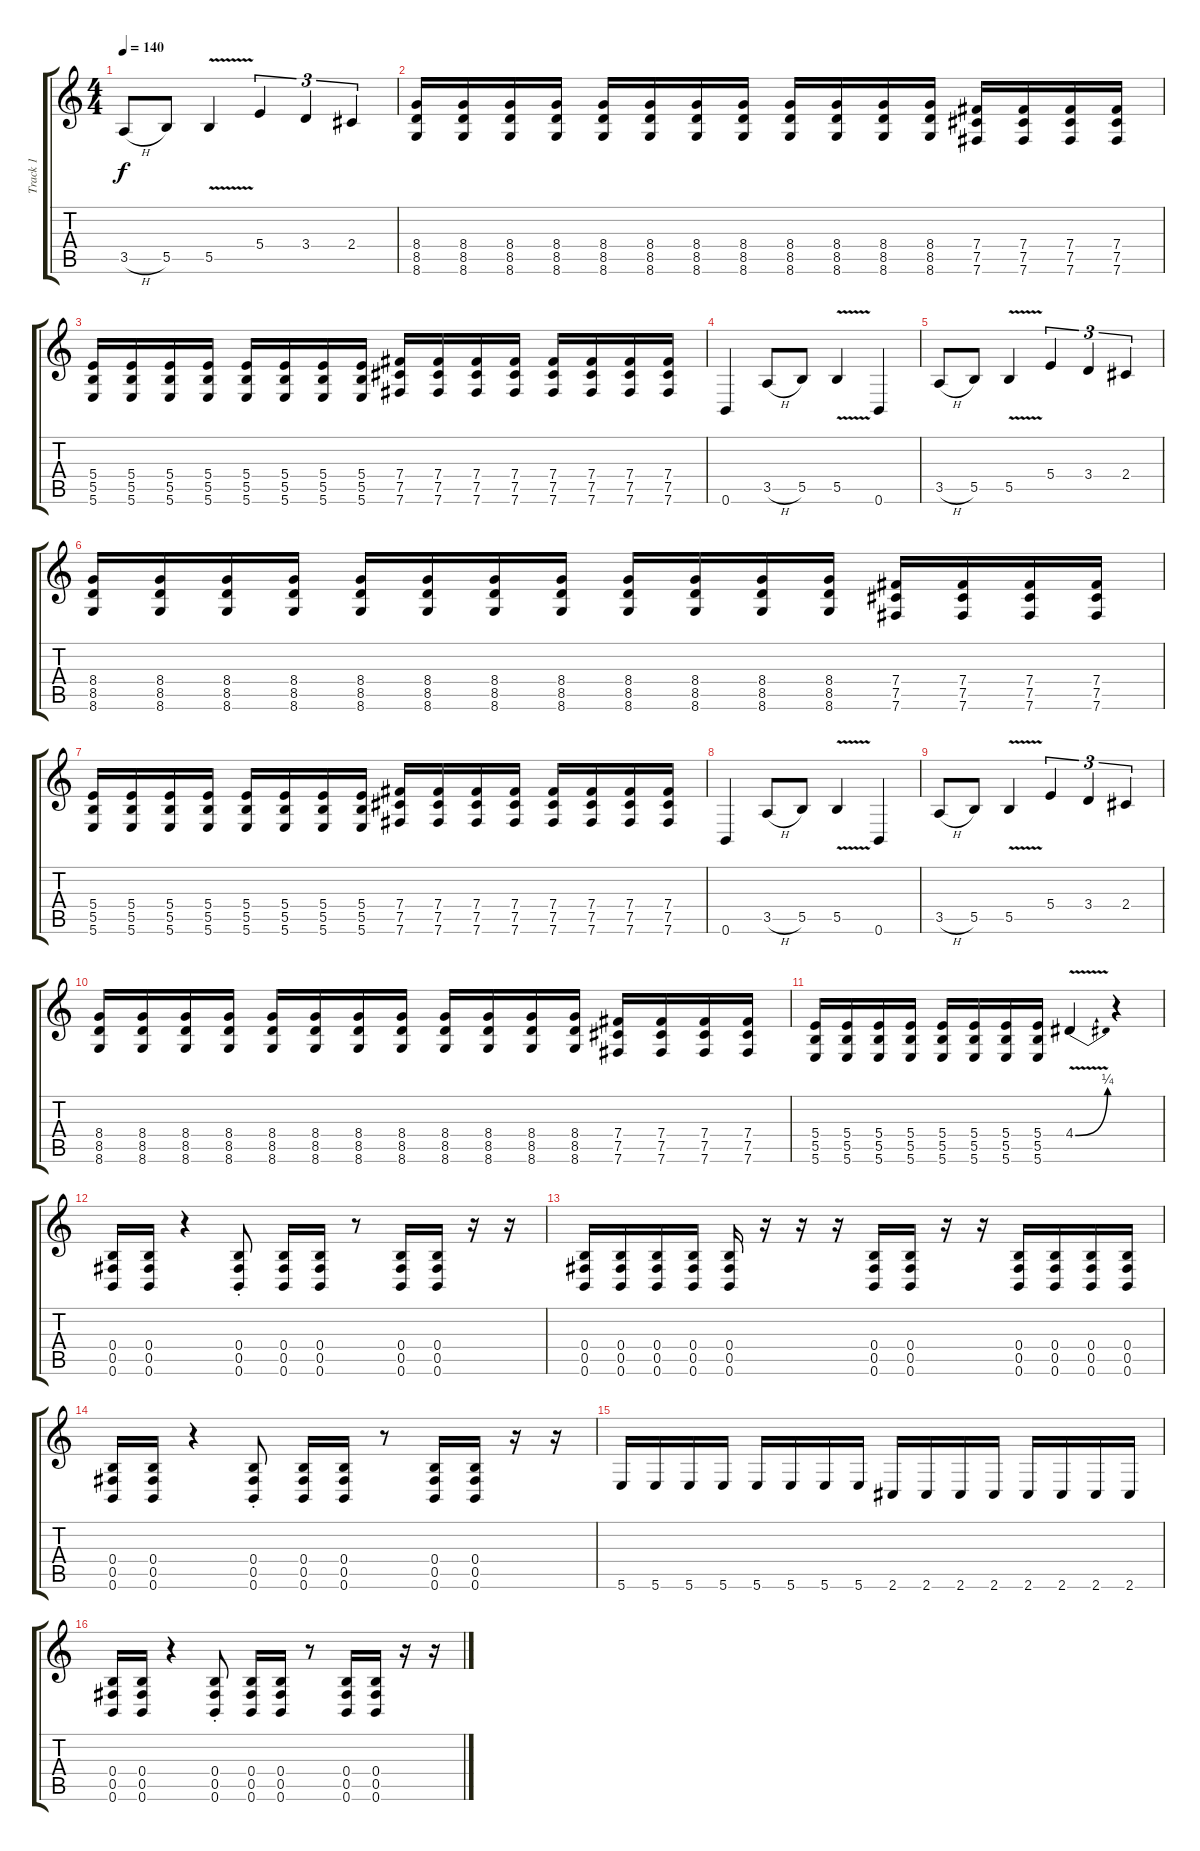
\track ("Track 1" "Track 1") {instrument distortionguitar}
\staff {score tabs}
\tuning (Db4 Ab3 E3 B2 Gb2 B1) {hide}
\ts (4 4)
\tempo 140
\clef g2
\ks c
3.5{h}.8{dy f} 5.5.8 5.5{v}.4 5.4.4{tu (3 2)} 3.4.4{tu (3 2)} 2.4.4{tu (3 2)} |
(8.4 8.5 8.6).16 (8.4 8.5 8.6).16 (8.4 8.5 8.6).16 (8.4 8.5 8.6).16 (8.4 8.5 8.6).16 (8.4 8.5 8.6).16 (8.4 8.5 8.6).16 (8.4 8.5 8.6).16 (8.4 8.5 8.6).16 (8.4 8.5 8.6).16 (8.4 8.5 8.6).16 (8.4 8.5 8.6).16 (7.4 7.5 7.6).16 (7.4 7.5 7.6).16 (7.4 7.5 7.6).16 (7.4 7.5 7.6).16 |
(5.4 5.5 5.6).16 (5.4 5.5 5.6).16 (5.4 5.5 5.6).16 (5.4 5.5 5.6).16 (5.4 5.5 5.6).16 (5.4 5.5 5.6).16 (5.4 5.5 5.6).16 (5.4 5.5 5.6).16 (7.4 7.5 7.6).16 (7.4 7.5 7.6).16 (7.4 7.5 7.6).16 (7.4 7.5 7.6).16 (7.4 7.5 7.6).16 (7.4 7.5 7.6).16 (7.4 7.5 7.6).16 (7.4 7.5 7.6).16 |
0.6.4 3.5{h}.8 5.5.8 5.5{v}.4 0.6.4 |
3.5{h}.8 5.5.8 5.5{v}.4 5.4.4{tu (3 2)} 3.4.4{tu (3 2)} 2.4.4{tu (3 2)} |
(8.4 8.5 8.6).16 (8.4 8.5 8.6).16 (8.4 8.5 8.6).16 (8.4 8.5 8.6).16 (8.4 8.5 8.6).16 (8.4 8.5 8.6).16 (8.4 8.5 8.6).16 (8.4 8.5 8.6).16 (8.4 8.5 8.6).16 (8.4 8.5 8.6).16 (8.4 8.5 8.6).16 (8.4 8.5 8.6).16 (7.4 7.5 7.6).16 (7.4 7.5 7.6).16 (7.4 7.5 7.6).16 (7.4 7.5 7.6).16 |
(5.4 5.5 5.6).16 (5.4 5.5 5.6).16 (5.4 5.5 5.6).16 (5.4 5.5 5.6).16 (5.4 5.5 5.6).16 (5.4 5.5 5.6).16 (5.4 5.5 5.6).16 (5.4 5.5 5.6).16 (7.4 7.5 7.6).16 (7.4 7.5 7.6).16 (7.4 7.5 7.6).16 (7.4 7.5 7.6).16 (7.4 7.5 7.6).16 (7.4 7.5 7.6).16 (7.4 7.5 7.6).16 (7.4 7.5 7.6).16 |
0.6.4 3.5{h}.8 5.5.8 5.5{v}.4 0.6.4 |
3.5{h}.8 5.5.8 5.5{v}.4 5.4.4{tu (3 2)} 3.4.4{tu (3 2)} 2.4.4{tu (3 2)} |
(8.4 8.5 8.6).16 (8.4 8.5 8.6).16 (8.4 8.5 8.6).16 (8.4 8.5 8.6).16 (8.4 8.5 8.6).16 (8.4 8.5 8.6).16 (8.4 8.5 8.6).16 (8.4 8.5 8.6).16 (8.4 8.5 8.6).16 (8.4 8.5 8.6).16 (8.4 8.5 8.6).16 (8.4 8.5 8.6).16 (7.4 7.5 7.6).16 (7.4 7.5 7.6).16 (7.4 7.5 7.6).16 (7.4 7.5 7.6).16 |
(5.4 5.5 5.6).16 (5.4 5.5 5.6).16 (5.4 5.5 5.6).16 (5.4 5.5 5.6).16 (5.4 5.5 5.6).16 (5.4 5.5 5.6).16 (5.4 5.5 5.6).16 (5.4 5.5 5.6).16 4.4{be (bend 0 0 60 1) v}.4 r.4 |
(0.4 0.5 0.6).16 (0.4 0.5 0.6).16 r.4 (0.4{st} 0.5{st} 0.6{st}).8 (0.4 0.5 0.6).16 (0.4 0.5 0.6).16 r.8 (0.4 0.5 0.6).16 (0.4 0.5 0.6).16 r.16 r.16 |
(0.4 0.5 0.6).16 (0.4 0.5 0.6).16 (0.4 0.5 0.6).16 (0.4 0.5 0.6).16 (0.4 0.5 0.6).16 r.16 r.16 r.16 (0.4 0.5 0.6).16 (0.4 0.5 0.6).16 r.16 r.16 (0.4 0.5 0.6).16 (0.4 0.5 0.6).16 (0.4 0.5 0.6).16 (0.4 0.5 0.6).16 |
(0.4 0.5 0.6).16 (0.4 0.5 0.6).16 r.4 (0.4{st} 0.5{st} 0.6{st}).8 (0.4 0.5 0.6).16 (0.4 0.5 0.6).16 r.8 (0.4 0.5 0.6).16 (0.4 0.5 0.6).16 r.16 r.16 |
5.6.16 5.6.16 5.6.16 5.6.16 5.6.16 5.6.16 5.6.16 5.6.16 2.6.16 2.6.16 2.6.16 2.6.16 2.6.16 2.6.16 2.6.16 2.6.16 |
(0.4 0.5 0.6).16 (0.4 0.5 0.6).16 r.4 (0.4{st} 0.5{st} 0.6{st}).8 (0.4 0.5 0.6).16 (0.4 0.5 0.6).16 r.8 (0.4 0.5 0.6).16 (0.4 0.5 0.6).16 r.16 r.16
